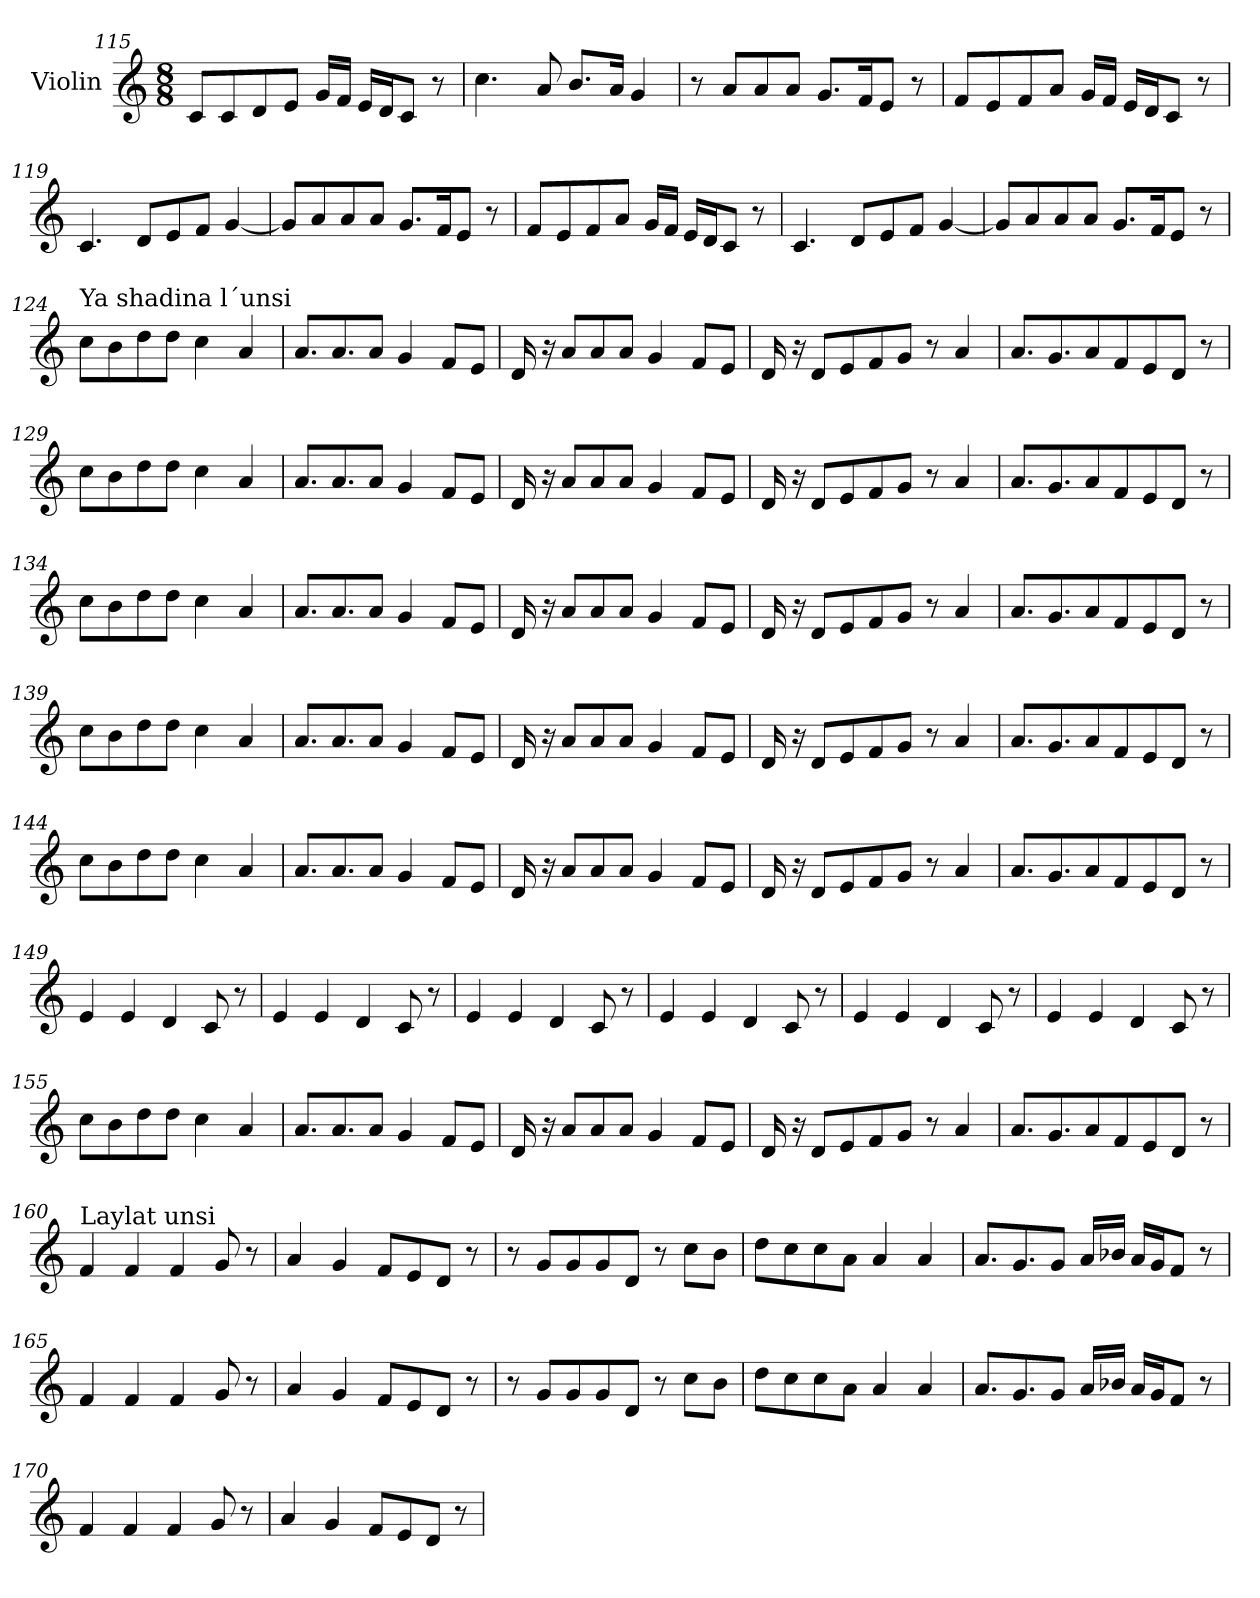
**kern
*part1
*staff1
*I"Violin
*clefG2
*k[]
*M8/8
=115
8c/L
8c/
8d/
8e/J
16g/LL
16f/JJ
16e/LL
16d/J
8c/J
8r
=116
4.cc\
8a/
8.b/L
16a/Jk
4g/
!!LO:LB:g=z
=117
8r
8a/L
8a/
8a/J
8.g/L
16f/K
8e/J
8r
=118
8f/L
8e/
8f/
8a/J
16g/LL
16f/JJ
16e/LL
16d/J
8c/J
8r
=119
4.c/
8d/L
8e/
8f/J
[4g/
=120
8g/L]
8a/
8a/
8a/J
8.g/L
16f/K
8e/J
8r
!!LO:LB:g=z
=121
8f/L
8e/
8f/
8a/J
16g/LL
16f/JJ
16e/LL
16d/J
8c/J
8r
=122
4.c/
8d/L
8e/
8f/J
[4g/
=123
8g/L]
8a/
8a/
8a/J
8.g/L
16f/K
8e/J
8r
=124
*MM80
!LO:TX:a:t=Ya shadina l´unsi
8cc\L
8b\
8dd\
8dd\J
4cc\
4a/
!!LO:LB:g=z
=125
8.a/L
8.a/
8a/J
4g/
8f/L
8e/J
=126
16d/
16r
8a/L
8a/
8a/J
4g/
8f/L
8e/J
=127
16d/
16r
8d/L
8e/
8f/
8g/J
8r
4a/
=128
8.a/L
8.g/
8a/
8f/
8e/
8d/J
8r
!!LO:LB:g=z
=129
8cc\L
8b\
8dd\
8dd\J
4cc\
4a/
=130
8.a/L
8.a/
8a/J
4g/
8f/L
8e/J
=131
16d/
16r
8a/L
8a/
8a/J
4g/
8f/L
8e/J
=132
16d/
16r
8d/L
8e/
8f/
8g/J
8r
4a/
!!LO:PB:g=z
=133
8.a/L
8.g/
8a/
8f/
8e/
8d/J
8r
=134
8cc\L
8b\
8dd\
8dd\J
4cc\
4a/
=135
8.a/L
8.a/
8a/J
4g/
8f/L
8e/J
=136
16d/
16r
8a/L
8a/
8a/J
4g/
8f/L
8e/J
!!LO:LB:g=z
=137
16d/
16r
8d/L
8e/
8f/
8g/J
8r
4a/
=138
8.a/L
8.g/
8a/
8f/
8e/
8d/J
8r
=139
8cc\L
8b\
8dd\
8dd\J
4cc\
4a/
=140
8.a/L
8.a/
8a/J
4g/
8f/L
8e/J
!!LO:LB:g=z
=141
16d/
16r
8a/L
8a/
8a/J
4g/
8f/L
8e/J
=142
16d/
16r
8d/L
8e/
8f/
8g/J
8r
4a/
=143
8.a/L
8.g/
8a/
8f/
8e/
8d/J
8r
=144
8cc\L
8b\
8dd\
8dd\J
4cc\
4a/
!!LO:LB:g=z
=145
8.a/L
8.a/
8a/J
4g/
8f/L
8e/J
=146
16d/
16r
8a/L
8a/
8a/J
4g/
8f/L
8e/J
=147
16d/
16r
8d/L
8e/
8f/
8g/J
8r
4a/
=148
8.a/L
8.g/
8a/
8f/
8e/
8d/J
8r
!!LO:LB:g=z
=149
4e/
4e/
4d/
8c/
8r
=150
4e/
4e/
4d/
8c/
8r
=151
4e/
4e/
4d/
8c/
8r
=152
4e/
4e/
4d/
8c/
8r
=153
4e/
4e/
4d/
8c/
8r
!!LO:LB:g=z
=154
4e/
4e/
4d/
8c/
8r
=155
8cc\L
8b\
8dd\
8dd\J
4cc\
4a/
=156
8.a/L
8.a/
8a/J
4g/
8f/L
8e/J
=157
16d/
16r
8a/L
8a/
8a/J
4g/
8f/L
8e/J
!!LO:LB:g=z
=158
16d/
16r
8d/L
8e/
8f/
8g/J
8r
4a/
=159
8.a/L
8.g/
8a/
8f/
8e/
8d/J
8r
=160
*MM80
!LO:TX:a:t=Laylat unsi
4f/
4f/
4f/
8g/
8r
=161
4a/
4g/
8f/L
8e/
8d/J
8r
!!LO:LB:g=z
=162
8r
8g/L
8g/
8g/
8d/J
8r
8cc\L
8b\J
=163
8dd\L
8cc\
8cc\
8a\J
4a/
4a/
=164
8.a/L
8.g/
8g/J
16a/LL
16b-X/JJ
16a/LL
16g/J
8f/J
8r
=165
4f/
4f/
4f/
8g/
8r
!!LO:PB:g=z
=166
4a/
4g/
8f/L
8e/
8d/J
8r
=167
8r
8g/L
8g/
8g/
8d/J
8r
8cc\L
8b\J
=168
8dd\L
8cc\
8cc\
8a\J
4a/
4a/
=169
8.a/L
8.g/
8g/J
16a/LL
16b-X/JJ
16a/LL
16g/J
8f/J
8r
!!LO:LB:g=z
=170
4f/
4f/
4f/
8g/
8r
=171
4a/
4g/
8f/L
8e/
8d/J
8r
=
*-
